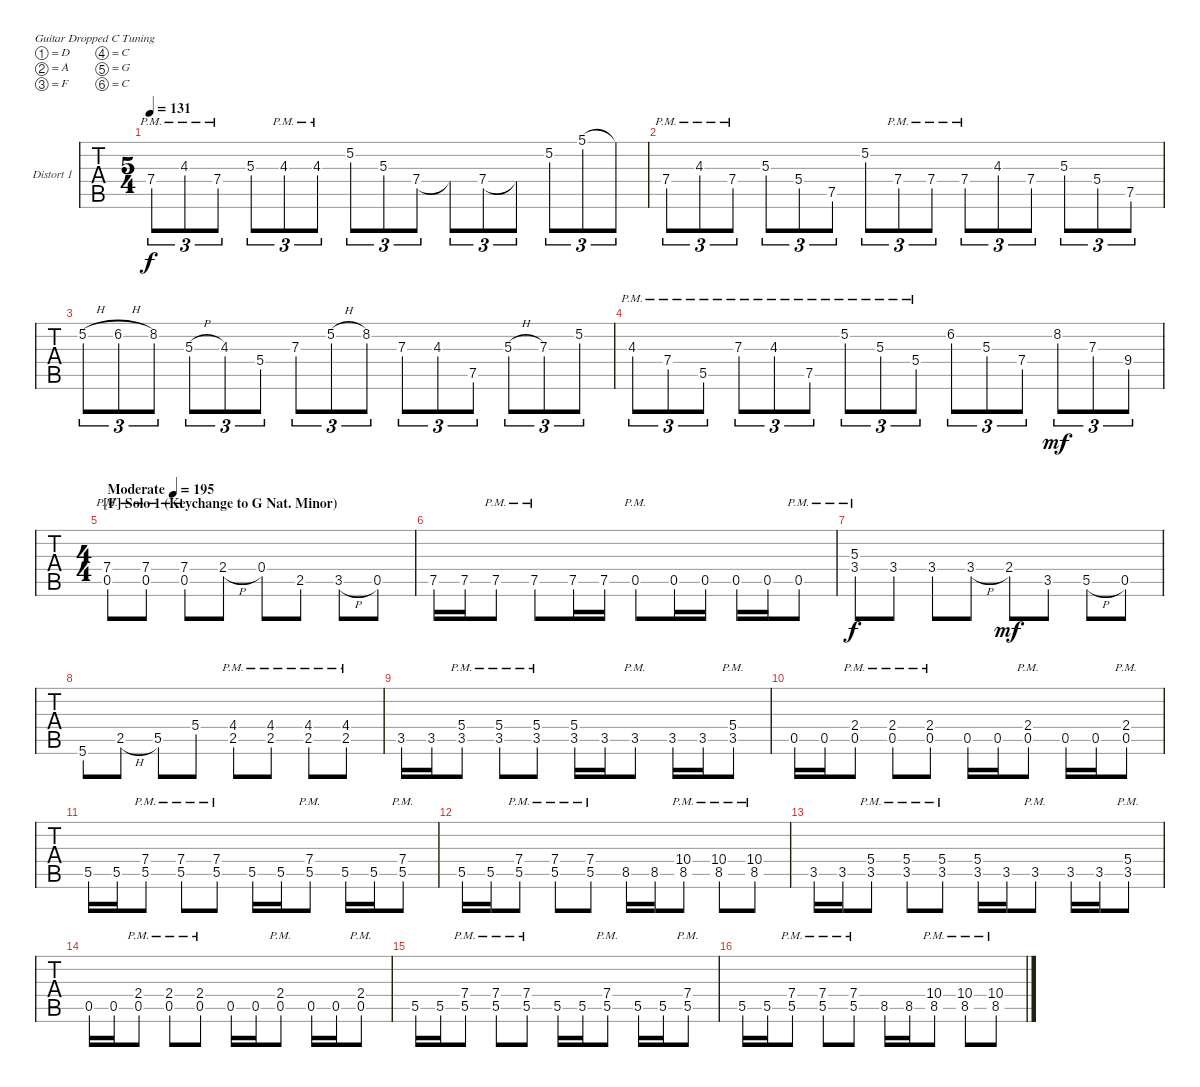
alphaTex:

\bracketExtendMode groupsimilarinstruments
\firstSystemTrackNameOrientation horizontal
\otherSystemsTrackNameOrientation horizontal
\track ("Distort 1" "Distort 1") {instrument electricguitarclean}
\staff {tabs}
\tuning (D4 A3 F3 C3 G2 C2)
\ts (5 4)
\tempo 131
\clef g2
\ks c
7.4{pm}.8{tu (3 2) dy f} 4.3{pm}.8{tu (3 2)} 7.4{pm}.8{tu (3 2)} 5.3.8{tu (3 2)} 4.3{pm}.8{tu (3 2)} 4.3{pm}.8{tu (3 2)} 5.2.8{tu (3 2)} 5.3.8{tu (3 2)} 7.4.8{tu (3 2)} 7.4{t}.8{tu (3 2)} 7.4.8{tu (3 2)} 7.4{t}.8{tu (3 2)} 5.2.8{tu (3 2)} 5.1.8{tu (3 2)} 5.1{t}.8{tu (3 2)} |
7.4{pm}.8{tu (3 2)} 4.3{pm}.8{tu (3 2)} 7.4{pm}.8{tu (3 2)} 5.3.8{tu (3 2)} 5.4.8{tu (3 2)} 7.5.8{tu (3 2)} 5.2.8{tu (3 2)} 7.4{pm}.8{tu (3 2)} 7.4{pm}.8{tu (3 2)} 7.4{pm}.8{tu (3 2)} 4.3.8{tu (3 2)} 7.4.8{tu (3 2)} 5.3.8{tu (3 2)} 5.4.8{tu (3 2)} 7.5.8{tu (3 2)} |
5.2{h}.8{tu (3 2)} 6.2{h}.8{tu (3 2)} 8.2.8{tu (3 2)} 5.3{h}.8{tu (3 2)} 4.3.8{tu (3 2)} 5.4.8{tu (3 2)} 7.3.8{tu (3 2)} 5.2{h}.8{tu (3 2)} 8.2.8{tu (3 2)} 7.3.8{tu (3 2)} 4.3.8{tu (3 2)} 7.5.8{tu (3 2)} 5.3{h}.8{tu (3 2)} 7.3.8{tu (3 2)} 5.2.8{tu (3 2)} |
4.3{pm}.8{tu (3 2)} 7.4{pm}.8{tu (3 2)} 5.5{pm}.8{tu (3 2)} 7.3{pm}.8{tu (3 2)} 4.3{pm}.8{tu (3 2)} 7.5{pm}.8{tu (3 2)} 5.2{pm}.8{tu (3 2)} 5.3{pm}.8{tu (3 2)} 5.4{pm}.8{tu (3 2)} 6.2.8{tu (3 2)} 5.3.8{tu (3 2)} 7.4.8{tu (3 2)} 8.2.8{tu (3 2) dy mf} 7.3.8{tu (3 2)} 9.4.8{tu (3 2)} |
\ts (4 4)
\section ("F" "Solo 1 (Keychange to G Nat. Minor)")
\tempo (195 "Moderate")
(0.5{pm} 7.4{pm}).8 (7.4{pm} 0.5{pm}).8 (7.4{pm} 0.5{pm}).8 2.4{h}.8 0.4.8 2.5.8 3.5{h}.8 0.5.8 |
7.5.16 7.5.16 7.5{pm}.8 7.5{pm}.8 7.5.16 7.5.16 0.5{pm}.8 0.5.16 0.5.16 0.5.16 0.5.16 0.5{pm}.8 |
(3.4{pm} 5.3).8{dy f} 3.4.8 3.4.8 3.4{h}.8 2.4.8{dy mf} 3.5.8 5.5{h}.8 0.5.8 |
5.6.8 2.5{h}.8 5.5.8 5.4.8 (2.5{pm} 4.4{pm}).8 (2.5{pm} 4.4{pm}).8 (2.5{pm} 4.4{pm}).8 (2.5{pm} 4.4{pm}).8 |
3.5.16 3.5.16 (3.5{pm} 5.4{pm}).8 (3.5{pm} 5.4{pm}).8 (3.5{pm} 5.4).8 (3.5 5.4).16 3.5.16 3.5{pm}.8 3.5.16 3.5.16 (3.5{pm} 5.4{pm}).8 |
0.5.16 0.5.16 (0.5{pm} 2.4{pm}).8 (0.5{pm} 2.4{pm}).8 (0.5{pm} 2.4).8 0.5.16 0.5.16 (0.5{pm} 2.4).8 0.5.16 0.5.16 (0.5{pm} 2.4).8 |
5.5.16 5.5.16 (5.5{pm} 7.4{pm}).8 (5.5{pm} 7.4{pm}).8 (5.5{pm} 7.4).8 5.5.16 5.5.16 (5.5{pm} 7.4).8 5.5.16 5.5.16 (5.5{pm} 7.4).8 |
5.5.16 5.5.16 (5.5{pm} 7.4{pm}).8 (5.5{pm} 7.4{pm}).8 (5.5{pm} 7.4).8 8.5.16 8.5.16 (8.5{pm} 10.4{pm}).8 (8.5{pm} 10.4{pm}).8 (8.5{pm} 10.4).8 |
3.5.16 3.5.16 (3.5{pm} 5.4{pm}).8 (3.5{pm} 5.4{pm}).8 (3.5{pm} 5.4).8 (3.5 5.4).16 3.5.16 3.5{pm}.8 3.5.16 3.5.16 (3.5{pm} 5.4{pm}).8 |
0.5.16 0.5.16 (0.5{pm} 2.4{pm}).8 (0.5{pm} 2.4{pm}).8 (0.5{pm} 2.4).8 0.5.16 0.5.16 (0.5{pm} 2.4).8 0.5.16 0.5.16 (0.5{pm} 2.4).8 |
5.5.16 5.5.16 (5.5{pm} 7.4{pm}).8 (5.5{pm} 7.4{pm}).8 (5.5{pm} 7.4).8 5.5.16 5.5.16 (5.5{pm} 7.4).8 5.5.16 5.5.16 (5.5{pm} 7.4).8 |
5.5.16 5.5.16 (5.5{pm} 7.4{pm}).8 (5.5{pm} 7.4{pm}).8 (5.5{pm} 7.4).8 8.5.16 8.5.16 (8.5{pm} 10.4{pm}).8 (8.5{pm} 10.4{pm}).8 (8.5{pm} 10.4).8
